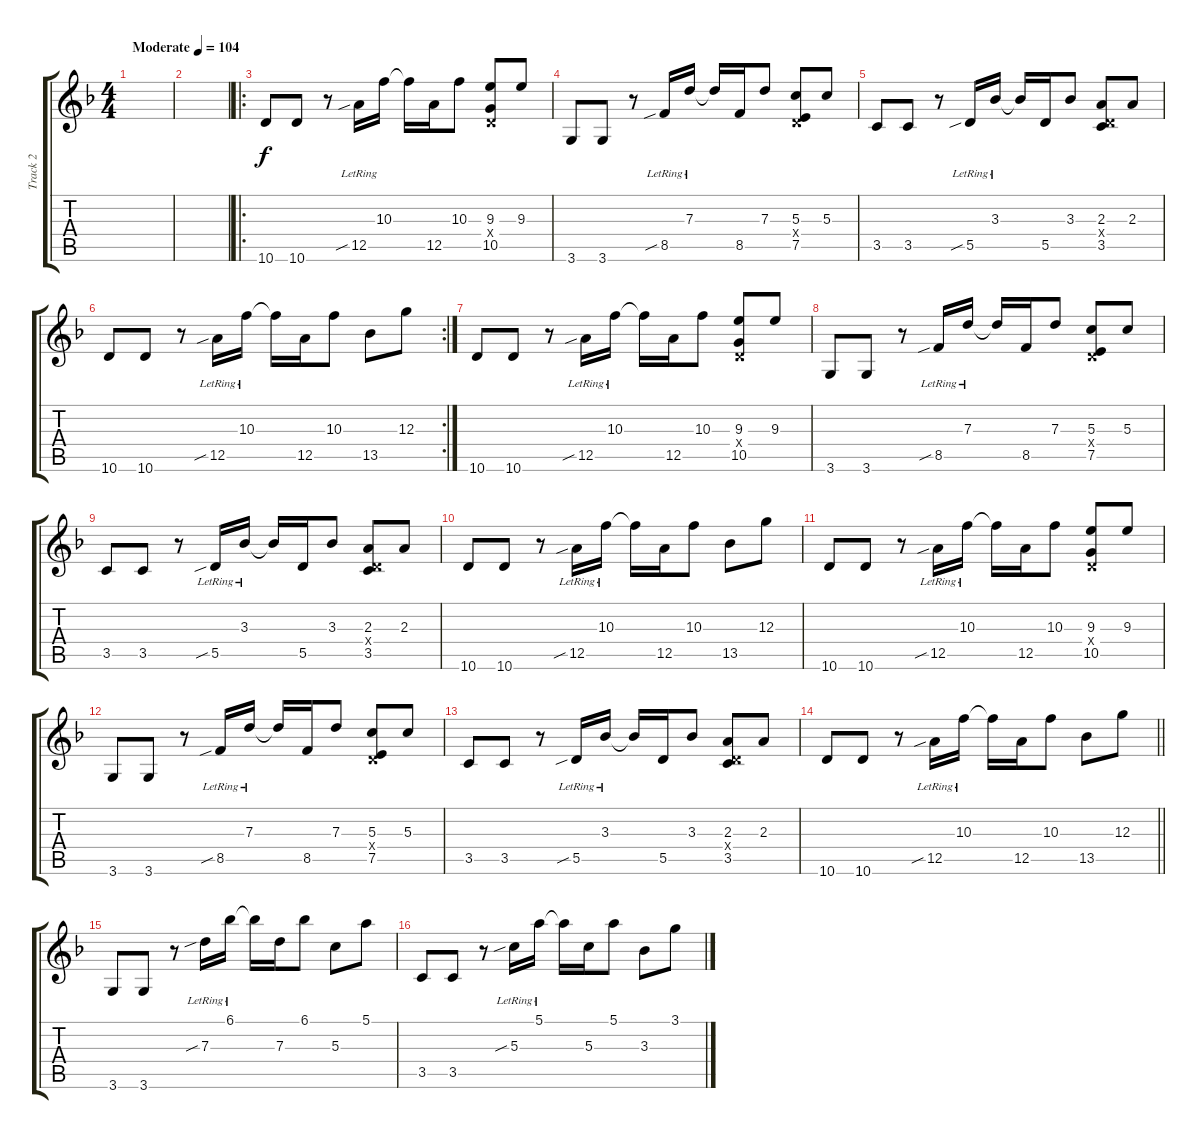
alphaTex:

\track ("Track 2" "Track 2") {instrument electricguitarjazz}
\staff {score tabs}
\tuning (E4 B3 G3 D3 A2 E2) {hide}
\ts (4 4)
\tempo (104 "Moderate")
\clef g2
\ks dminor
|
|
\ro
10.6.8 10.6.8 r.8 12.5{sib lr}.16 10.3{lr}.16 10.3{t}.16 12.5.16 10.3.8 (9.3 0.4{x} 10.5).8 9.3.8 |
3.6.8 3.6.8 r.8 8.5{sib lr}.16 7.3{lr}.16 7.3{t}.16 8.5.16 7.3.8 (5.3 0.4{x} 7.5).8 5.3.8 |
3.5.8 3.5.8 r.8 5.5{sib lr}.16 3.3{lr}.16 3.3{t}.16 5.5.16 3.3.8 (2.3 0.4{x} 3.5).8 2.3.8 |
\rc 2
10.6.8 10.6.8 r.8 12.5{sib lr}.16 10.3{lr}.16 10.3{t}.16 12.5.16 10.3.8 13.5.8 12.3.8 |
10.6.8 10.6.8 r.8 12.5{sib lr}.16 10.3{lr}.16 10.3{t}.16 12.5.16 10.3.8 (9.3 0.4{x} 10.5).8 9.3.8 |
3.6.8 3.6.8 r.8 8.5{sib lr}.16 7.3{lr}.16 7.3{t}.16 8.5.16 7.3.8 (5.3 0.4{x} 7.5).8 5.3.8 |
3.5.8 3.5.8 r.8 5.5{sib lr}.16 3.3{lr}.16 3.3{t}.16 5.5.16 3.3.8 (2.3 0.4{x} 3.5).8 2.3.8 |
10.6.8 10.6.8 r.8 12.5{sib lr}.16 10.3{lr}.16 10.3{t}.16 12.5.16 10.3.8 13.5.8 12.3.8 |
10.6.8 10.6.8 r.8 12.5{sib lr}.16 10.3{lr}.16 10.3{t}.16 12.5.16 10.3.8 (9.3 0.4{x} 10.5).8 9.3.8 |
3.6.8 3.6.8 r.8 8.5{sib lr}.16 7.3{lr}.16 7.3{t}.16 8.5.16 7.3.8 (5.3 0.4{x} 7.5).8 5.3.8 |
3.5.8 3.5.8 r.8 5.5{sib lr}.16 3.3{lr}.16 3.3{t}.16 5.5.16 3.3.8 (2.3 0.4{x} 3.5).8 2.3.8 |
\barLineRight lightlight
10.6.8 10.6.8 r.8 12.5{sib lr}.16 10.3{lr}.16 10.3{t}.16 12.5.16 10.3.8 13.5.8 12.3.8 |
3.6.8 3.6.8 r.8 7.3{sib lr}.16 6.1{lr}.16 6.1{t}.16 7.3.16 6.1.8 5.3.8 5.1.8 |
3.5.8 3.5.8 r.8 5.3{sib lr}.16 5.1{lr}.16 5.1{t}.16 5.3.16 5.1.8 3.3.8 3.1.8
